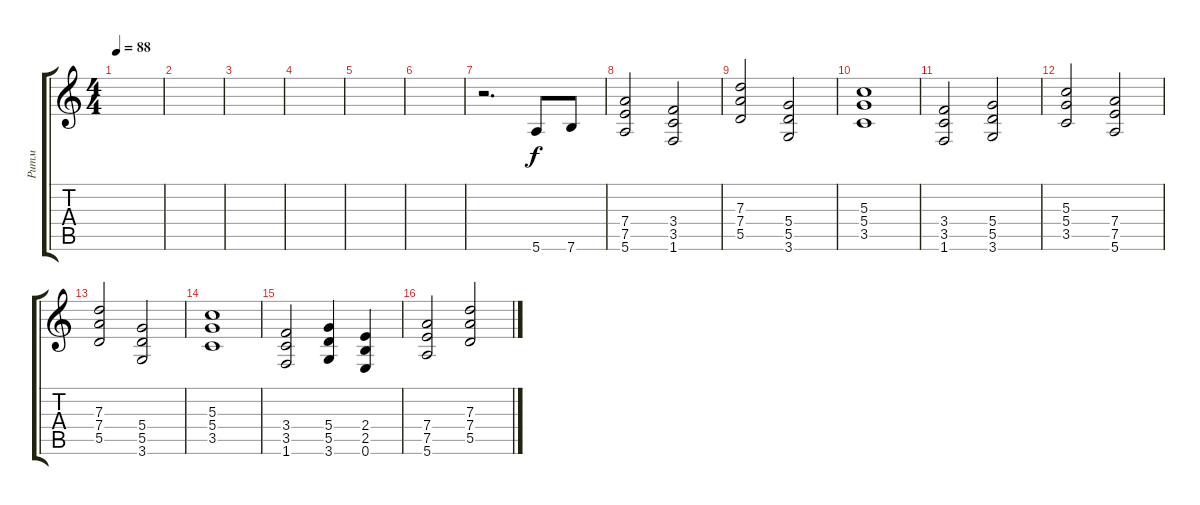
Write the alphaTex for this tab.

\track ("Ритм" "Ритм") {instrument distortionguitar}
\staff {score tabs}
\tuning (E4 B3 G3 D3 A2 E2) {hide}
\ts (4 4)
\tempo 88
\clef g2
\ks c
|
|
|
|
|
|
r.2{d} 5.6.8 7.6.8 |
(7.4 7.5 5.6).2 (3.4 3.5 1.6).2 |
(7.3 7.4 5.5).2 (5.4 5.5 3.6).2 |
(5.3 5.4 3.5).1 |
(3.4 3.5 1.6).2 (5.4 5.5 3.6).2 |
(5.3 5.4 3.5).2 (7.4 7.5 5.6).2 |
(7.3 7.4 5.5).2 (5.4 5.5 3.6).2 |
(5.3 5.4 3.5).1 |
(3.4 3.5 1.6).2 (5.4 5.5 3.6).4 (2.4 2.5 0.6).4 |
(7.4 7.5 5.6).2 (7.3 7.4 5.5).2
